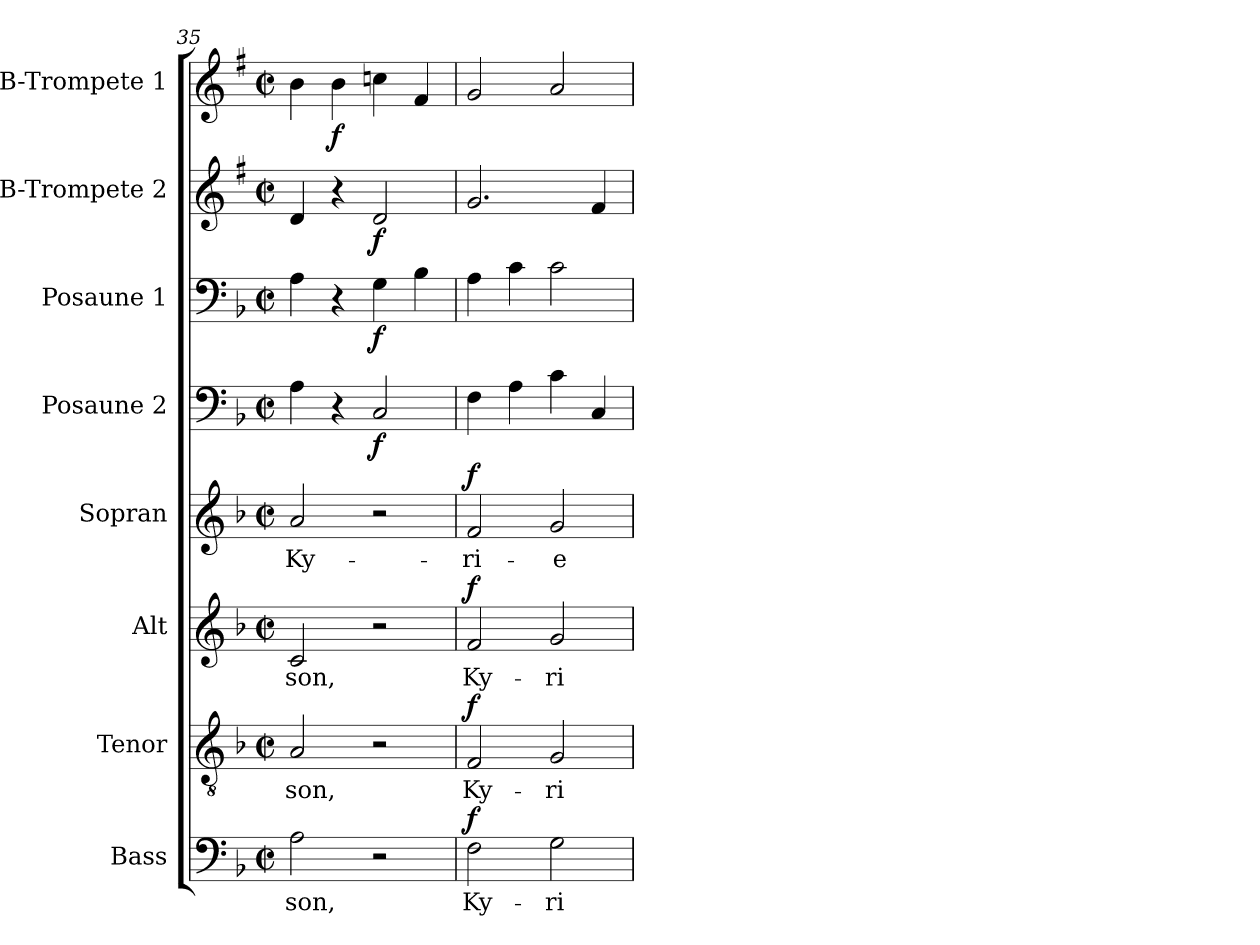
**kern	**text	**dynam	**kern	**text	**dynam	**kern	**text	**dynam	**kern	**text	**dynam	**kern	**dynam	**kern	**dynam	**kern	**dynam	**kern	**dynam
*part8	*part8	*part8	*part7	*part7	*part7	*part6	*part6	*part6	*part5	*part5	*part5	*part4	*part4	*part3	*part3	*part2	*part2	*part1	*part1
*staff8	*staff8	*staff8	*staff7	*staff7	*staff7	*staff6	*staff6	*staff6	*staff5	*staff5	*staff5	*staff4	*staff4	*staff3	*staff3	*staff2	*staff2	*staff1	*staff1
*I"Bass	*	*	*I"Tenor	*	*	*I"Alt	*	*	*I"Sopran	*	*	*I"Posaune 2	*	*I"Posaune 1	*	*I"B-Trompete 2	*	*I"B-Trompete 1	*
*I'B.	*	*	*I'T.	*	*	*I'A.	*	*	*I'S.	*	*	*I'Pos. 2	*	*I'Pos. 1	*	*I'B Trp. 2	*	*I'B Trp. 1	*
*clefF4	*	*	*clefGv2	*	*	*clefG2	*	*	*clefG2	*	*	*clefF4	*	*clefF4	*	*clefG2	*	*clefG2	*
*	*	*	*	*	*	*	*	*	*	*	*	*	*	*	*	*ITrd1c2	*	*ITrd1c2	*
*k[b-]	*	*	*k[b-]	*	*	*k[b-]	*	*	*k[b-]	*	*	*k[b-]	*	*k[b-]	*	*k[b-]	*	*k[b-]	*
*F:	*	*	*F:	*	*	*F:	*	*	*F:	*	*	*F:	*	*F:	*	*F:	*	*F:	*
*M2/2	*	*	*M2/2	*	*	*M2/2	*	*	*M2/2	*	*	*M2/2	*	*M2/2	*	*M2/2	*	*M2/2	*
*met(c|)	*	*	*met(c|)	*	*	*met(c|)	*	*	*met(c|)	*	*	*met(c|)	*	*met(c|)	*	*met(c|)	*	*met(c|)	*
=35	=35	=35	=35	=35	=35	=35	=35	=35	=35	=35	=35	=35	=35	=35	=35	=35	=35	=35	=35
!	!LO:LY:b	!	!	!LO:LY:b	!	!	!LO:LY:b	!	!	!LO:LY:b	!	!	!	!	!	!	!	!	!
2A\	-son,	.	2A/	-son,	.	2c/	-son,	.	2a/	Ky-	.	4A\	.	4A\	.	4c/	.	4a\	.
!	!	!	!	!	!	!	!	!	!	!	!	!	!	!	!	!	!	!	!LO:DY:b
.	.	.	.	.	.	.	.	.	.	.	.	4r	.	4r	.	4r	.	4a\	f
!	!	!	!	!	!	!	!	!	!	!	!	!	!LO:DY:b	!	!LO:DY:b	!	!LO:DY:b	!	!
2r	.	.	2r	.	.	2r	.	.	2r	.	.	2C/	f	4G\	f	2c/	f	4b-X\	.
.	.	.	.	.	.	.	.	.	.	.	.	.	.	4B-\	.	.	.	4e/	.
=36	=36	=36	=36	=36	=36	=36	=36	=36	=36	=36	=36	=36	=36	=36	=36	=36	=36	=36	=36
!	!LO:LY:b	!LO:DY:a	!	!LO:LY:b	!LO:DY:a	!	!LO:LY:b	!LO:DY:a	!	!LO:LY:b	!LO:DY:a	!	!	!	!	!	!	!	!
2F\	Ky-	f	2F/	Ky-	f	2f/	Ky-	f	2f/	-ri-	f	4F\	.	4A\	.	2.f/	.	2f/	.
.	.	.	.	.	.	.	.	.	.	.	.	4A\	.	4c\	.	.	.	.	.
!	!LO:LY:b	!	!	!LO:LY:b	!	!	!LO:LY:b	!	!	!LO:LY:b	!	!	!	!	!	!	!	!	!
2G\	-ri-	.	2G/	-ri-	.	2g/	-ri-	.	2g/	-e	.	4c\	.	2c\	.	.	.	2g/	.
.	.	.	.	.	.	.	.	.	.	.	.	4C/	.	.	.	4e/	.	.	.
=	=	=	=	=	=	=	=	=	=	=	=	=	=	=	=	=	=	=	=
*-	*-	*-	*-	*-	*-	*-	*-	*-	*-	*-	*-	*-	*-	*-	*-	*-	*-	*-	*-
